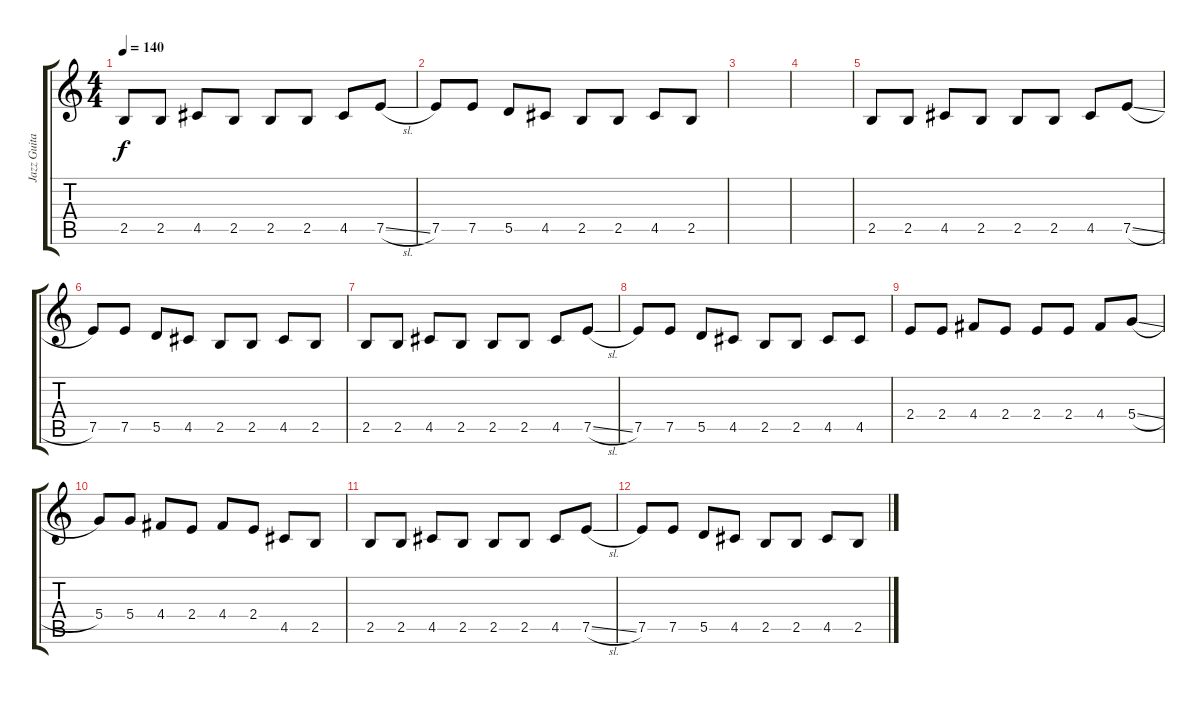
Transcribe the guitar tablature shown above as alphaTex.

\track ("Jazz Guitar" "Jazz Guita") {instrument electricguitarjazz}
\staff {score tabs}
\tuning (E4 B3 G3 D3 A2 E2) {hide}
\ts (4 4)
\tempo 140
\clef g2
\ks c
2.5.8{dy f} 2.5.8 4.5.8 2.5.8 2.5.8 2.5.8 4.5.8 7.5{sl}.8 |
7.5.8 7.5.8 5.5.8 4.5.8 2.5.8 2.5.8 4.5.8 2.5.8 |
|
|
2.5.8 2.5.8 4.5.8 2.5.8 2.5.8 2.5.8 4.5.8 7.5{sl}.8 |
7.5.8 7.5.8 5.5.8 4.5.8 2.5.8 2.5.8 4.5.8 2.5.8 |
2.5.8 2.5.8 4.5.8 2.5.8 2.5.8 2.5.8 4.5.8 7.5{sl}.8 |
7.5.8 7.5.8 5.5.8 4.5.8 2.5.8 2.5.8 4.5.8 4.5.8 |
2.4.8 2.4.8 4.4.8 2.4.8 2.4.8 2.4.8 4.4.8 5.4{sl}.8 |
5.4.8 5.4.8 4.4.8 2.4.8 4.4.8 2.4.8 4.5.8 2.5.8 |
2.5.8 2.5.8 4.5.8 2.5.8 2.5.8 2.5.8 4.5.8 7.5{sl}.8 |
7.5.8 7.5.8 5.5.8 4.5.8 2.5.8 2.5.8 4.5.8 2.5.8
